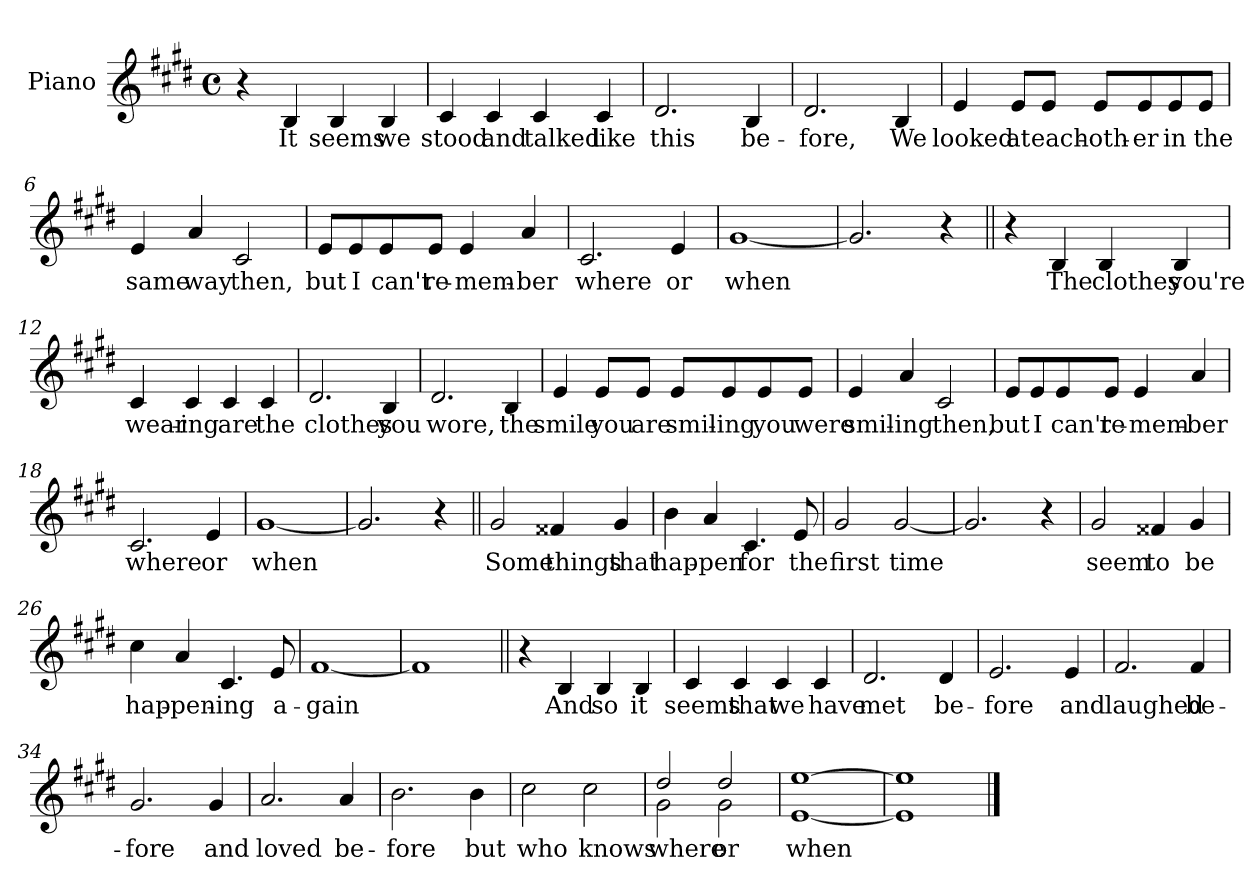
**kern	**text
*part1	*part1
*staff1	*staff1
*I"Piano	*
*I'Pno.	*
*clefG2	*
*k[f#c#g#d#]	*
*M4/4	*
*met(c)	*
=1	=1
4r	.
!	!LO:LY:b
4B/	It
!	!LO:LY:b
4B/	seems
!	!LO:LY:b
4B/	we
=2	=2
!	!LO:LY:b
4c#/	stood
!	!LO:LY:b
4c#/	and
!	!LO:LY:b
4c#/	talked
!	!LO:LY:b
4c#/	like
=3	=3
!	!LO:LY:b
2.d#/	this
!	!LO:LY:b
4B/	be-
=4	=4
!	!LO:LY:b
2.d#/	-fore,
!	!LO:LY:b
4B/	We
=5	=5
!	!LO:LY:b
4e/	looked
!	!LO:LY:b
8e/L	at
!	!LO:LY:b
8e/J	each-
!	!LO:LY:b
8e/L	-oth-
!	!LO:LY:b
8e/	-er
!	!LO:LY:b
8e/	in
!	!LO:LY:b
8e/J	the
!!LO:LB:g=z
=6	=6
!	!LO:LY:b
4e/	same
!	!LO:LY:b
4a/	way
!	!LO:LY:b
2c#/	then,
=7	=7
!	!LO:LY:b
8e/L	but
!	!LO:LY:b
8e/	I
!	!LO:LY:b
8e/	can't
!	!LO:LY:b
8e/J	re-
!	!LO:LY:b
4e/	-mem-
!	!LO:LY:b
4a/	-ber
=8	=8
!	!LO:LY:b
2.c#/	where
!	!LO:LY:b
4e/	or
=9	=9
!	!LO:LY:b
[1g#	when
=10	=10
2.g#/]	.
4r	.
!!LO:LB:g=z
=11||	=11||
4r	.
!	!LO:LY:b
4B/	The
!	!LO:LY:b
4B/	clothes
!	!LO:LY:b
4B/	you're
=12	=12
!	!LO:LY:b
4c#/	wear-
!	!LO:LY:b
4c#/	-ing
!	!LO:LY:b
4c#/	are
!	!LO:LY:b
4c#/	the
=13	=13
!	!LO:LY:b
2.d#/	clothes
!	!LO:LY:b
4B/	you
=14	=14
!	!LO:LY:b
2.d#/	wore,
!	!LO:LY:b
4B/	the
=15	=15
!	!LO:LY:b
4e/	smile
!	!LO:LY:b
8e/L	you
!	!LO:LY:b
8e/J	are
!	!LO:LY:b
8e/L	smil-
!	!LO:LY:b
8e/	-ing
!	!LO:LY:b
8e/	you
!	!LO:LY:b
8e/J	were
!!LO:LB:g=z
=16	=16
!	!LO:LY:b
4e/	smil-
!	!LO:LY:b
4a/	-ing
!	!LO:LY:b
2c#/	then,
=17	=17
!	!LO:LY:b
8e/L	but
!	!LO:LY:b
8e/	I
!	!LO:LY:b
8e/	can't
!	!LO:LY:b
8e/J	re-
!	!LO:LY:b
4e/	-mem-
!	!LO:LY:b
4a/	-ber
=18	=18
!	!LO:LY:b
2.c#/	where
!	!LO:LY:b
4e/	or
=19	=19
!	!LO:LY:b
[1g#	when
=20	=20
2.g#/]	.
4r	.
!!LO:LB:g=z
=21||	=21||
!	!LO:LY:b
2g#/	Some
!	!LO:LY:b
4f##X/	things
!	!LO:LY:b
4g#/	that
=22	=22
!	!LO:LY:b
4b\	hap-
!	!LO:LY:b
4a/	-pen
!	!LO:LY:b
4.c#/	for
!	!LO:LY:b
8e/	the
=23	=23
!	!LO:LY:b
2g#/	first
!	!LO:LY:b
[2g#/	time
=24	=24
2.g#/]	.
4r	.
!!LO:LB:g=z
=25	=25
!	!LO:LY:b
2g#/	seem
!	!LO:LY:b
4f##X/	to
!	!LO:LY:b
4g#/	be
=26	=26
!	!LO:LY:b
4cc#\	hap-
!	!LO:LY:b
4a/	-pen-
!	!LO:LY:b
4.c#/	-ing
!	!LO:LY:b
8e/	a-
=27	=27
!	!LO:LY:b
[1f#	-gain
=28	=28
1f#]	.
!!LO:LB:g=z
=29||	=29||
4r	.
!	!LO:LY:b
4B/	And
!	!LO:LY:b
4B/	so
!	!LO:LY:b
4B/	it
=30	=30
!	!LO:LY:b
4c#/	seems
!	!LO:LY:b
4c#/	that
!	!LO:LY:b
4c#/	we
!	!LO:LY:b
4c#/	have
=31	=31
!	!LO:LY:b
2.d#/	met
!	!LO:LY:b
4d#/	be-
=32	=32
!	!LO:LY:b
2.e/	-fore
!	!LO:LY:b
4e/	and
!!LO:LB:g=z
=33	=33
!	!LO:LY:b
2.f#/	laughed
!	!LO:LY:b
4f#/	be-
=34	=34
!	!LO:LY:b
2.g#/	-fore
!	!LO:LY:b
4g#/	and
=35	=35
!	!LO:LY:b
2.a/	loved
!	!LO:LY:b
4a/	be-
=36	=36
!	!LO:LY:b
2.b\	-fore
!	!LO:LY:b
4b\	but
=37	=37
!	!LO:LY:b
2cc#\	who
!	!LO:LY:b
2cc#\	knows
=38	=38
!LO:TX:a:t=*	!
!	!LO:LY:b
*^	*
2dd#/	2g#\	where
!	!	!LO:LY:b
2dd#/	2g#\	or
=39	=39	=39
!	!	!LO:LY:b
*v	*v	*
[1e [1ee	when
=40	=40
1e] 1ee]	.
==	==
*-	*-
